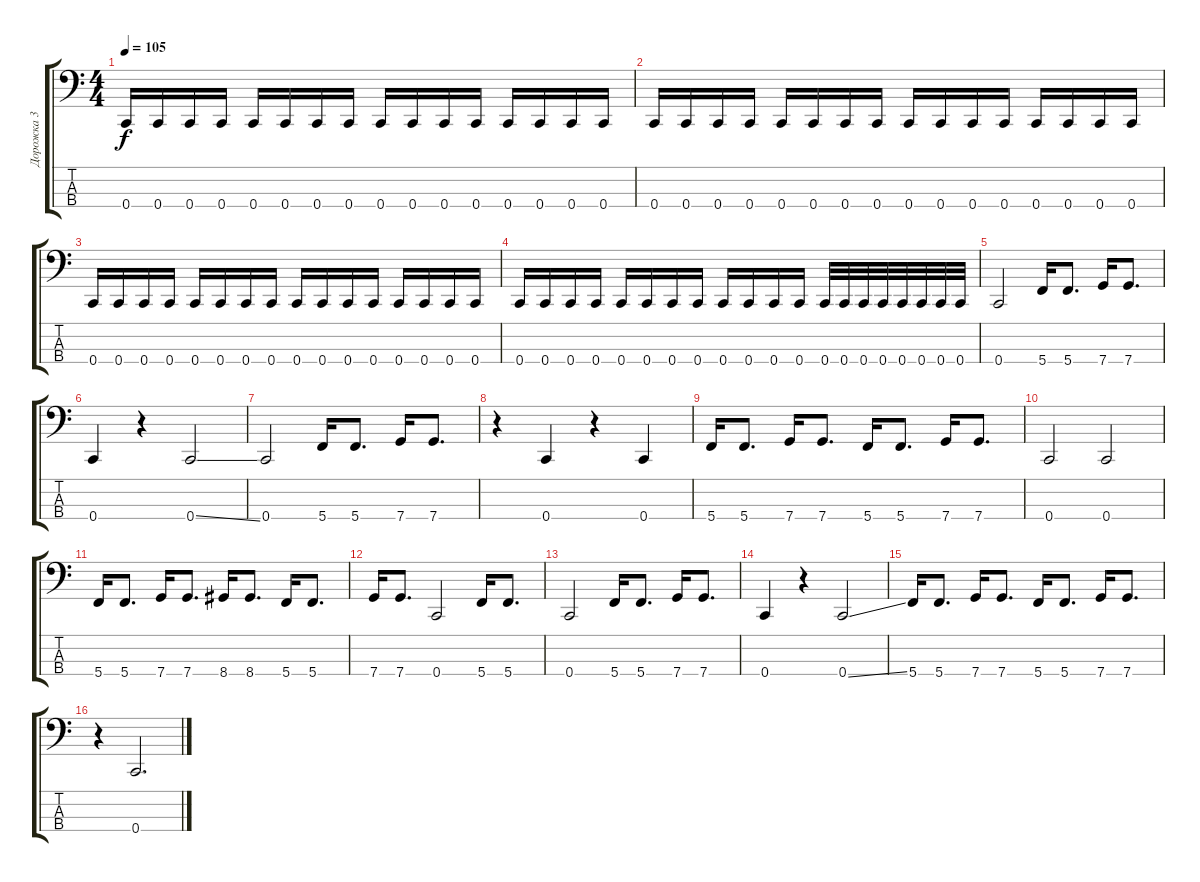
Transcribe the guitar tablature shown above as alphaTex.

\track ("Дорожка 3" "Дорожка 3") {instrument electricbassfinger}
\staff {score tabs}
\tuning (F2 C2 G1 C1) {hide}
\ts (4 4)
\tempo 105
\clef f4
\ks c
0.4.16{dy f} 0.4.16 0.4.16 0.4.16 0.4.16 0.4.16 0.4.16 0.4.16 0.4.16 0.4.16 0.4.16 0.4.16 0.4.16 0.4.16 0.4.16 0.4.16 |
0.4.16 0.4.16 0.4.16 0.4.16 0.4.16 0.4.16 0.4.16 0.4.16 0.4.16 0.4.16 0.4.16 0.4.16 0.4.16 0.4.16 0.4.16 0.4.16 |
0.4.16 0.4.16 0.4.16 0.4.16 0.4.16 0.4.16 0.4.16 0.4.16 0.4.16 0.4.16 0.4.16 0.4.16 0.4.16 0.4.16 0.4.16 0.4.16 |
0.4.16 0.4.16 0.4.16 0.4.16 0.4.16 0.4.16 0.4.16 0.4.16 0.4.16 0.4.16 0.4.16 0.4.16 0.4.32 0.4.32 0.4.32 0.4.32 0.4.32 0.4.32 0.4.32 0.4.32 |
0.4.2 5.4.16 5.4.8{d} 7.4.16 7.4.8{d} |
0.4.4 r.4 0.4{ss}.2 |
0.4.2 5.4.16 5.4.8{d} 7.4.16 7.4.8{d} |
r.4 0.4.4 r.4 0.4.4 |
5.4.16 5.4.8{d} 7.4.16 7.4.8{d} 5.4.16 5.4.8{d} 7.4.16 7.4.8{d} |
0.4.2 0.4.2 |
5.4.16 5.4.8{d} 7.4.16 7.4.8{d} 8.4.16 8.4.8{d} 5.4.16 5.4.8{d} |
7.4.16 7.4.8{d} 0.4.2 5.4.16 5.4.8{d} |
0.4.2 5.4.16 5.4.8{d} 7.4.16 7.4.8{d} |
0.4.4 r.4 0.4{ss}.2 |
5.4.16 5.4.8{d} 7.4.16 7.4.8{d} 5.4.16 5.4.8{d} 7.4.16 7.4.8{d} |
r.4 0.4{h}.2{d}
